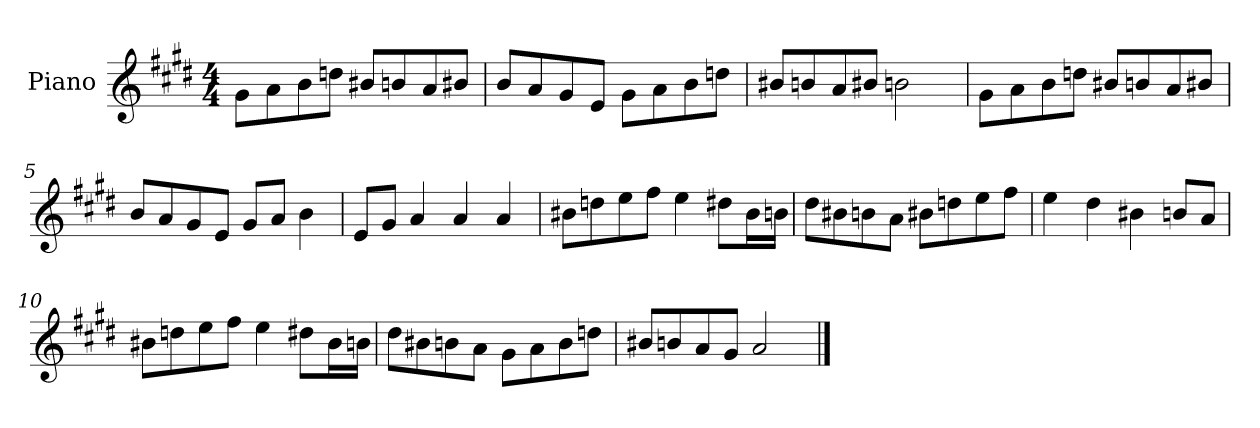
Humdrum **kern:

**kern
*part1
*staff1
*I"Piano
*I'P-no
*clefG2
*k[f#c#g#d#]
*M4/4
*MM90
=1
8g#\L
8a\
8b\
8ddn\J
8b#X/L
8bn/
8a/
8b#X/J
=2
8b/L
8a/
8g#/
8e/J
8g#\L
8a\
8b\
8ddn\J
=3
8b#X/L
8bn/
8a/
8b#X/J
2bn\
=4
8g#\L
8a\
8b\
8ddn\J
8b#X/L
8bn/
8a/
8b#X/J
!!LO:LB:g=z
=5
8b/L
8a/
8g#/
8e/J
8g#/L
8a/J
4b\
=6
8e/L
8g#/J
4a/
4a/
4a/
=7
8b#X\L
8ddn\
8ee\
8ff#\J
4ee\
8dd#X\L
16b#\L
16bn\JJ
=8
8dd#\L
8b#X\
8bn\
8a\J
8b#X\L
8ddn\
8ee\
8ff#\J
=9
4ee\
4dd#\
4b#X\
8bn/L
8a/J
!!LO:LB:g=z
=10
8b#X\L
8ddn\
8ee\
8ff#\J
4ee\
8dd#X\L
16b#\L
16bn\JJ
=11
8dd#\L
8b#X\
8bn\
8a\J
8g#\L
8a\
8b\
8ddn\J
=12
8b#X/L
8bn/
8a/
8g#/J
2a/
==
*-
